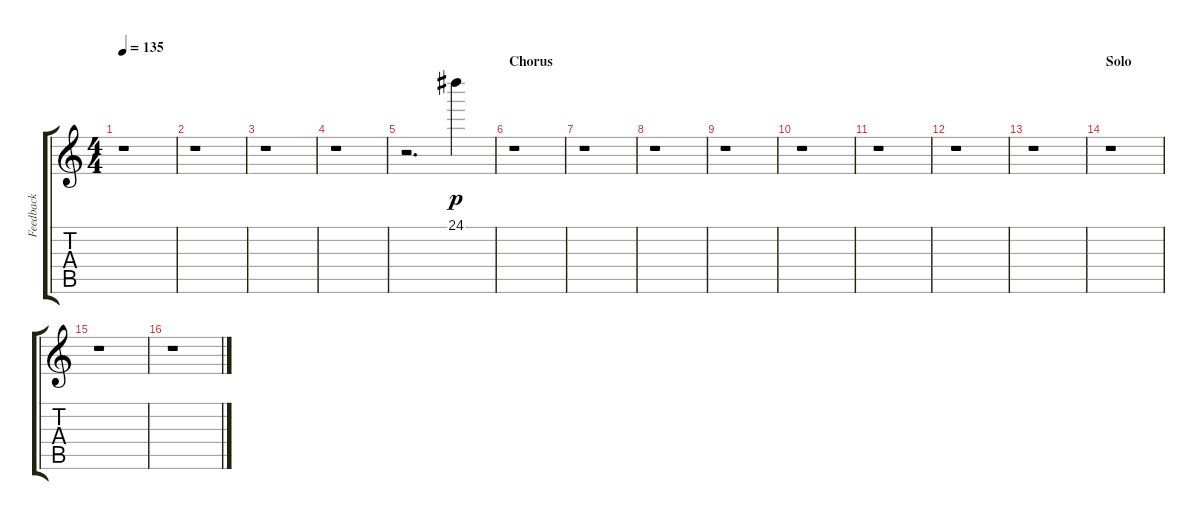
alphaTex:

\track ("Feedback" "Feedback") {instrument guitarharmonics}
\staff {score tabs}
\tuning (Eb4 Bb3 Gb3 Db3 Ab2 Eb2) {hide}
\ts (4 4)
\tempo 135
\clef g2
\ks c
r.1{dy p} |
r.1 |
r.1 |
r.1 |
r.2{d} 24.1.4 |
\section ("" "Chorus")
r.1 |
r.1 |
r.1 |
r.1 |
r.1 |
r.1 |
r.1 |
r.1 |
\section ("" "Solo")
r.1 |
r.1 |
r.1
